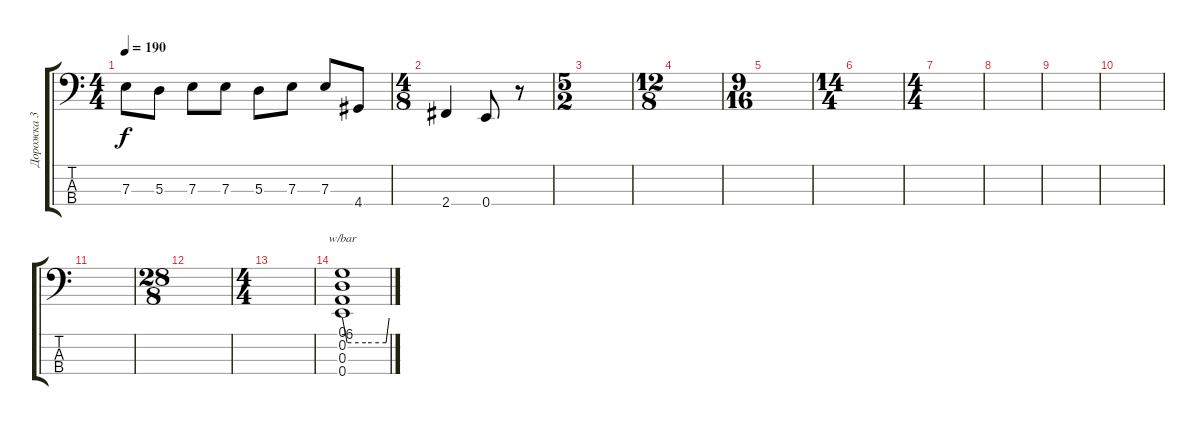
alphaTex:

\track ("Дорожка 3" "Дорожка 3") {instrument electricbassfinger}
\staff {score tabs}
\tuning (G2 D2 A1 E1) {hide}
\ts (4 4)
\tempo 190
\clef f4
\ks c
7.3.8{dy f} 5.3.8 7.3.8 7.3.8 5.3.8 7.3.8 7.3.8 4.4.8 |
\ts (4 8)
2.4.4 0.4.8 r.8 |
\ts (5 2)
|
\ts (12 8)
|
\ts (9 16)
|
\ts (14 4)
|
\ts (4 4)
|
|
|
|
|
\ts (28 8)
|
\ts (4 4)
|
(0.1 0.2 0.3 0.4).1{tbe (custom default 0 0 6 -24 30 -24 56 -24 60 0)}
